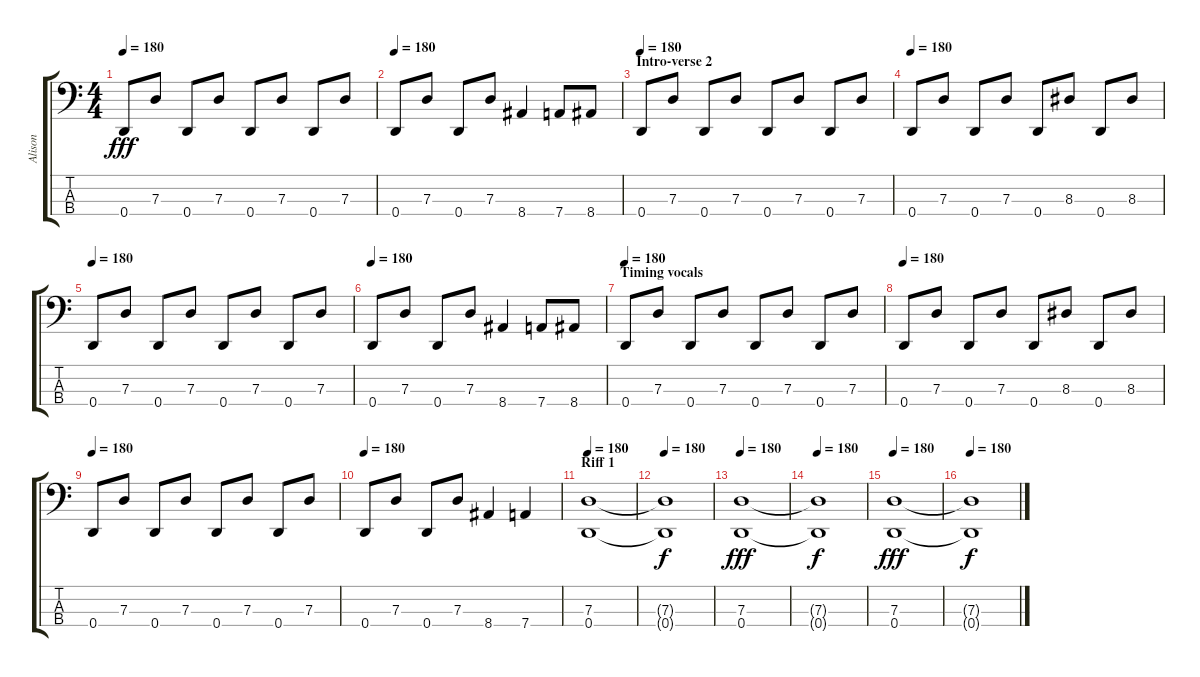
\track ("Alison" "Alison") {instrument electricbassfinger}
\staff {score tabs}
\tuning (F2 C2 G1 D1) {hide}
\ts (4 4)
\tempo 180
\clef f4
\ks c
0.4.8{dy fff} 7.3.8 0.4.8 7.3.8 0.4.8 7.3.8 0.4.8 7.3.8 |
\tempo 180
0.4.8 7.3.8 0.4.8 7.3.8 8.4.4 7.4.8 8.4.8 |
\section ("" "Intro-verse 2")
\tempo 180
0.4.8 7.3.8 0.4.8 7.3.8 0.4.8 7.3.8 0.4.8 7.3.8 |
\tempo 180
0.4.8 7.3.8 0.4.8 7.3.8 0.4.8 8.3.8 0.4.8 8.3.8 |
\tempo 180
0.4.8 7.3.8 0.4.8 7.3.8 0.4.8 7.3.8 0.4.8 7.3.8 |
\tempo 180
0.4.8 7.3.8 0.4.8 7.3.8 8.4.4 7.4.8 8.4.8 |
\section ("" "Timing vocals")
\tempo 180
0.4.8 7.3.8 0.4.8 7.3.8 0.4.8 7.3.8 0.4.8 7.3.8 |
\tempo 180
0.4.8 7.3.8 0.4.8 7.3.8 0.4.8 8.3.8 0.4.8 8.3.8 |
\tempo 180
0.4.8 7.3.8 0.4.8 7.3.8 0.4.8 7.3.8 0.4.8 7.3.8 |
\tempo 180
0.4.8 7.3.8 0.4.8 7.3.8 8.4.4 7.4.4 |
\section ("" "Riff 1")
\tempo 180
(7.3 0.4).1 |
\tempo 180
(7.3{t} 0.4{t}).1{dy f} |
\tempo 180
(7.3 0.4).1{dy fff} |
\tempo 180
(7.3{t} 0.4{t}).1{dy f} |
\tempo 180
(7.3 0.4).1{dy fff} |
\tempo 180
(7.3{t} 0.4{t}).1{dy f}
